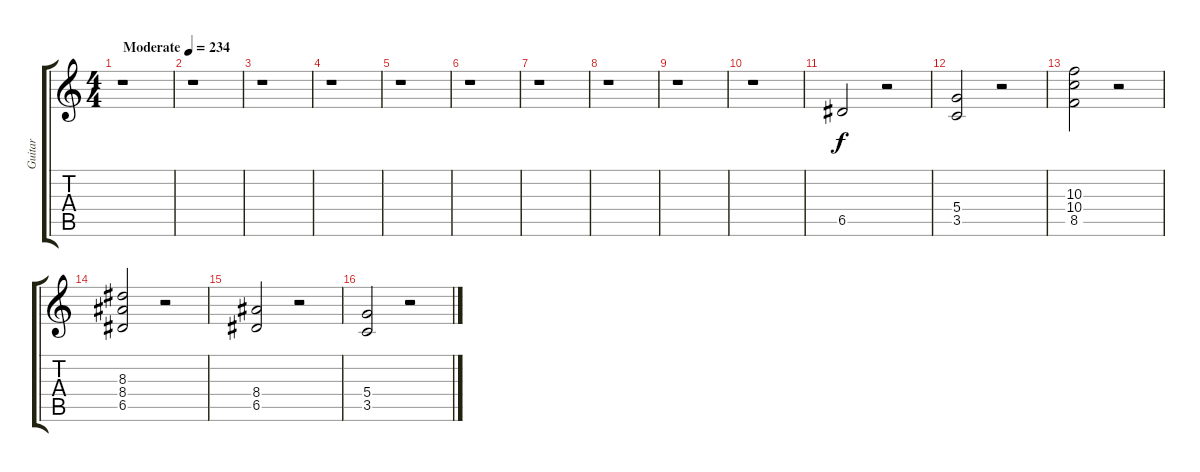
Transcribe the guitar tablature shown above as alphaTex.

\track ("Guitar" "Guitar") {instrument acousticguitarnylon}
\staff {score tabs}
\tuning (E4 B3 G3 D3 A2 E2) {hide}
\ts (4 4)
\tempo (234 "Moderate")
\clef g2
\ks c
r.1{dy f instrument acousticguitarnylon} |
r.1 |
r.1 |
r.1 |
r.1 |
r.1 |
r.1 |
r.1 |
r.1 |
r.1 |
6.5.2 r.2 |
(5.4 3.5).2 r.2 |
(10.3 10.4 8.5).2 r.2 |
(8.3 8.4 6.5).2 r.2 |
(8.4 6.5).2 r.2 |
(5.4 3.5).2 r.2
